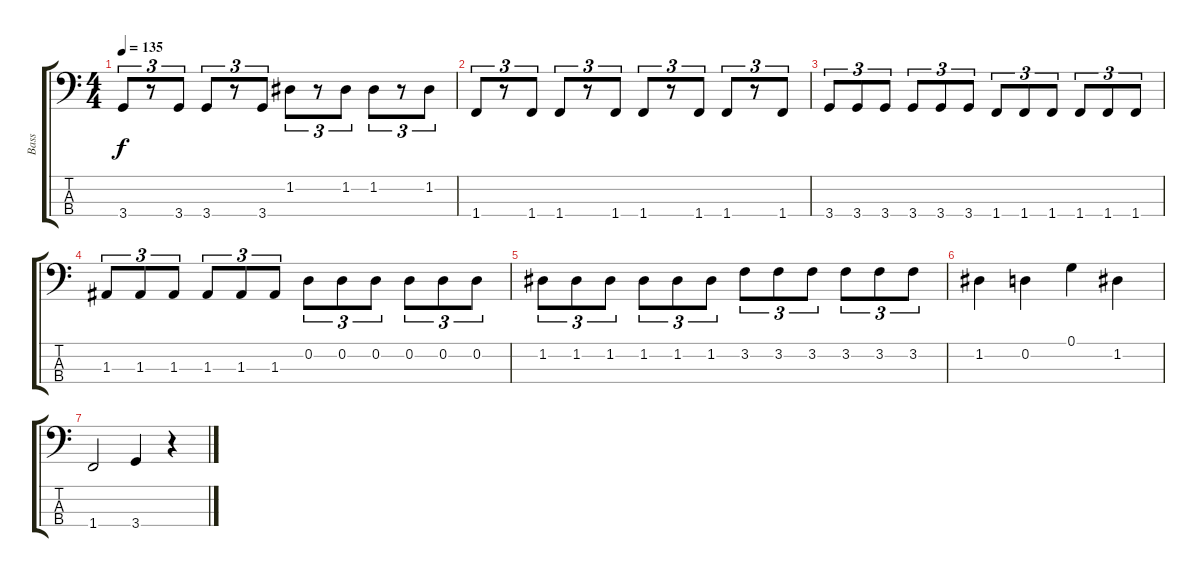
\track ("Bass" "Bass") {instrument electricbassfinger}
\staff {score tabs}
\tuning (G2 D2 A1 E1) {hide}
\ts (4 4)
\tempo 135
\clef f4
\ks c
3.4.8{tu (3 2) dy f} r.8{tu (3 2)} 3.4.8{tu (3 2)} 3.4.8{tu (3 2)} r.8{tu (3 2)} 3.4.8{tu (3 2)} 1.2.8{tu (3 2)} r.8{tu (3 2)} 1.2.8{tu (3 2)} 1.2.8{tu (3 2)} r.8{tu (3 2)} 1.2.8{tu (3 2)} |
1.4.8{tu (3 2)} r.8{tu (3 2)} 1.4.8{tu (3 2)} 1.4.8{tu (3 2)} r.8{tu (3 2)} 1.4.8{tu (3 2)} 1.4.8{tu (3 2)} r.8{tu (3 2)} 1.4.8{tu (3 2)} 1.4.8{tu (3 2)} r.8{tu (3 2)} 1.4.8{tu (3 2)} |
3.4.8{tu (3 2)} 3.4.8{tu (3 2)} 3.4.8{tu (3 2)} 3.4.8{tu (3 2)} 3.4.8{tu (3 2)} 3.4.8{tu (3 2)} 1.4.8{tu (3 2)} 1.4.8{tu (3 2)} 1.4.8{tu (3 2)} 1.4.8{tu (3 2)} 1.4.8{tu (3 2)} 1.4.8{tu (3 2)} |
1.3.8{tu (3 2)} 1.3.8{tu (3 2)} 1.3.8{tu (3 2)} 1.3.8{tu (3 2)} 1.3.8{tu (3 2)} 1.3.8{tu (3 2)} 0.2.8{tu (3 2)} 0.2.8{tu (3 2)} 0.2.8{tu (3 2)} 0.2.8{tu (3 2)} 0.2.8{tu (3 2)} 0.2.8{tu (3 2)} |
1.2.8{tu (3 2)} 1.2.8{tu (3 2)} 1.2.8{tu (3 2)} 1.2.8{tu (3 2)} 1.2.8{tu (3 2)} 1.2.8{tu (3 2)} 3.2.8{tu (3 2)} 3.2.8{tu (3 2)} 3.2.8{tu (3 2)} 3.2.8{tu (3 2)} 3.2.8{tu (3 2)} 3.2.8{tu (3 2)} |
1.2.4 0.2.4 0.1.4 1.2.4 |
1.4.2 3.4.4 r.4
